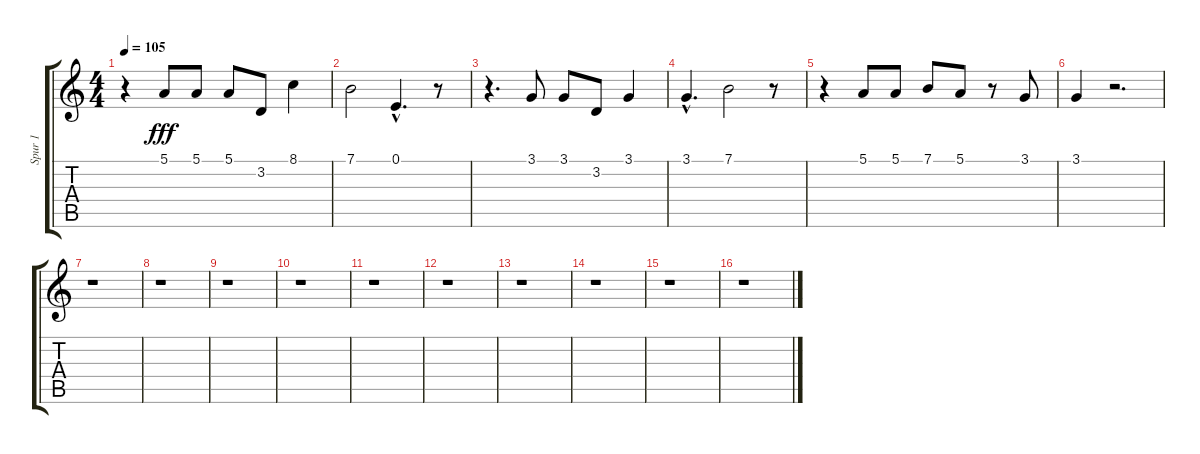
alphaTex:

\track ("Spur 1" "Spur 1") {instrument flute}
\staff {score tabs}
\tuning (E4 B3 G3 D3 A2 E2) {hide}
\ts (4 4)
\tempo 105
\clef g2
\ks c
r.4{dy fff} 5.1.8 5.1.8 5.1.8 3.2.8 8.1.4 |
7.1.2 0.1{hac}.4{d} r.8 |
r.4{d} 3.1.8 3.1.8 3.2.8 3.1.4 |
3.1{hac}.4{d} 7.1.2 r.8 |
r.4 5.1.8 5.1.8 7.1.8 5.1.8 r.8 3.1.8 |
3.1.4 r.2{d} |
r.1 |
r.1 |
r.1 |
r.1 |
r.1 |
r.1 |
r.1 |
r.1 |
r.1 |
r.1
